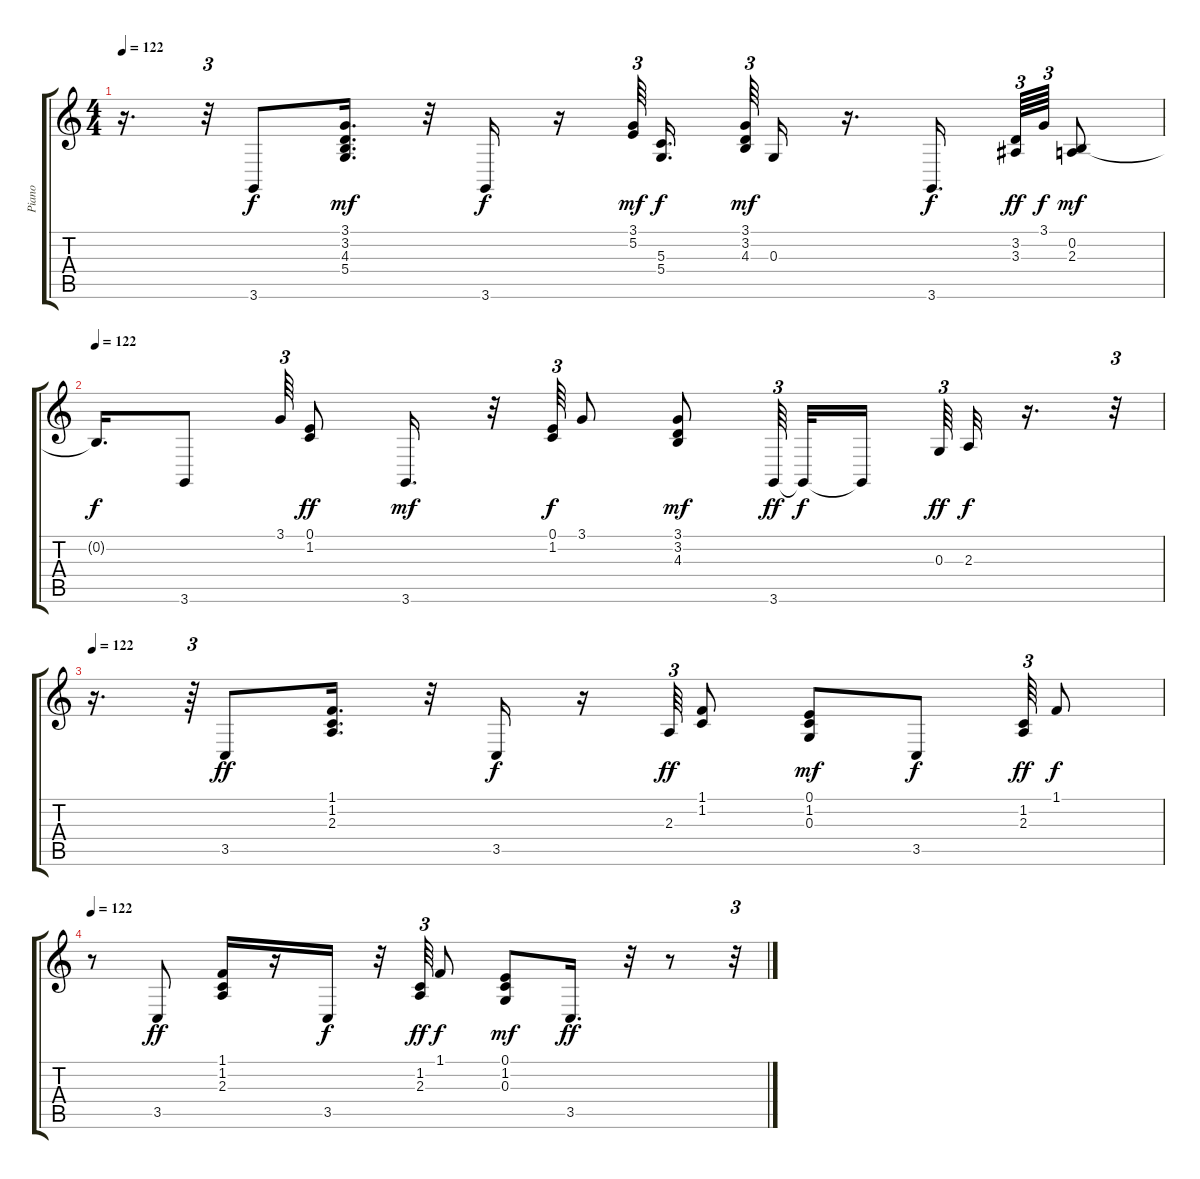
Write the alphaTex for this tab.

\track ("Piano" "Piano") {instrument acousticgrandpiano}
\staff {score tabs}
\tuning (E4 B3 G3 D3 A2 E2) {hide}
\ts (4 4)
\tempo 122
\clef g2
\ks c
r.16{d dy mf} r.32{tu (3 2)} 3.6.8{dy f} (3.1 3.2 4.3 5.4).16{d dy mf} r.32 3.6.16{dy f} r.16 (3.1 5.2).64{tu (3 2) dy mf} (5.3 5.4).16{d dy f} (3.1 3.2 4.3).64{tu (3 2) dy mf} 0.3.16 r.16{d} 3.6.16{d dy f} (3.2 3.3).64{tu (3 2) dy ff} 3.1.64{tu (3 2) dy f} (0.2 2.3).8{dy mf} |
\tempo 122
0.2{t}.16{d dy f} 3.6.8 3.1.64{tu (3 2)} (0.1 1.2).8{dy ff} 3.6.16{d dy mf} r.32 (0.1 1.2).64{tu (3 2) dy f} 3.1.8 (3.1 3.2 4.3).8{dy mf} 3.6.64{tu (3 2) dy ff} 3.6{t}.32{dy f} 3.6{t}.16 0.3.64{tu (3 2) dy ff} 2.3.32{dy f} r.16{d} r.32{tu (3 2)} |
\tempo 122
r.16{d} r.64{tu (3 2)} 3.5.8{dy ff} (1.1 1.2 2.3).16{d} r.32 3.5.16{dy f} r.16 2.3.64{tu (3 2) dy ff} (1.1 1.2).8 (0.1 1.2 0.3).8{dy mf} 3.5.8{dy f} (1.2 2.3).64{tu (3 2) dy ff} 1.1.8{dy f} |
\tempo 122
r.8 3.5.8{dy ff} (1.1 1.2 2.3).16 r.16 3.5.16{dy f} r.32 (1.2 2.3).64{tu (3 2) dy ff} 1.1.8{dy f} (0.1 1.2 0.3).8{dy mf} 3.5.16{d dy ff} r.32 r.8 r.32{tu (3 2)}
